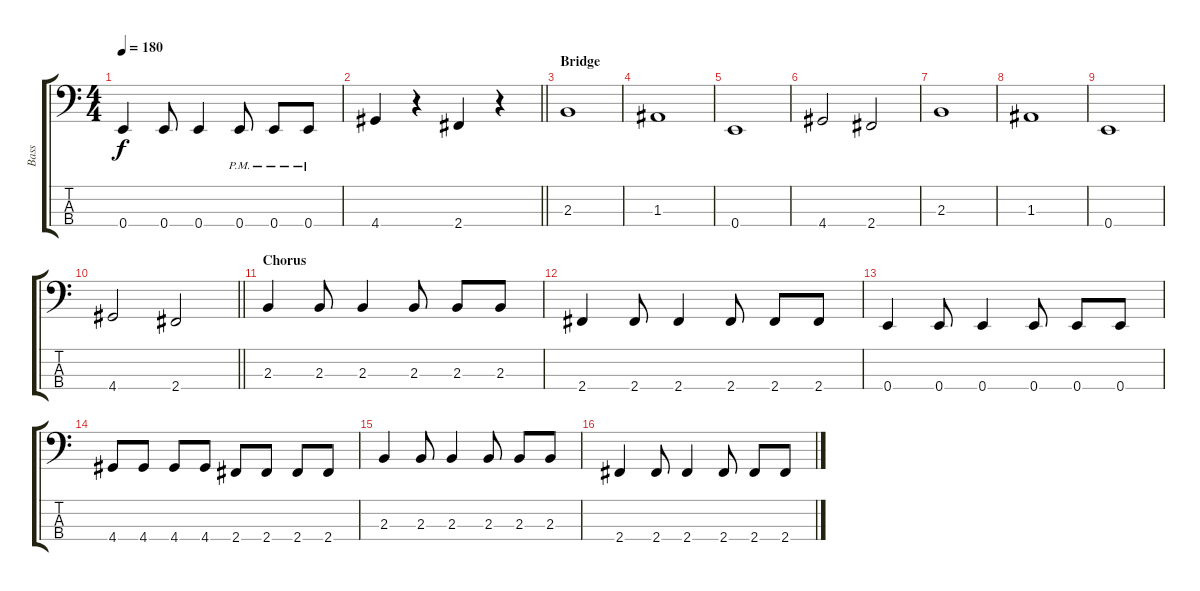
\track ("Bass" "Bass") {instrument electricbasspick}
\staff {score tabs}
\tuning (G2 D2 A1 E1) {hide}
\ts (4 4)
\tempo 180
\clef f4
\ks c
0.4.4{dy f} 0.4.8 0.4.4 0.4{pm}.8 0.4{pm}.8 0.4{pm}.8 |
\barLineRight lightlight
4.4.4 r.4 2.4.4 r.4 |
\section ("" "Bridge")
2.3.1 |
1.3.1 |
0.4.1 |
4.4.2 2.4.2 |
2.3.1 |
1.3.1 |
0.4.1 |
\barLineRight lightlight
4.4.2 2.4.2 |
\section ("" "Chorus")
2.3.4 2.3.8 2.3.4 2.3.8 2.3.8 2.3.8 |
2.4.4 2.4.8 2.4.4 2.4.8 2.4.8 2.4.8 |
0.4.4 0.4.8 0.4.4 0.4.8 0.4.8 0.4.8 |
4.4.8 4.4.8 4.4.8 4.4.8 2.4.8 2.4.8 2.4.8 2.4.8 |
2.3.4 2.3.8 2.3.4 2.3.8 2.3.8 2.3.8 |
2.4.4 2.4.8 2.4.4 2.4.8 2.4.8 2.4.8
